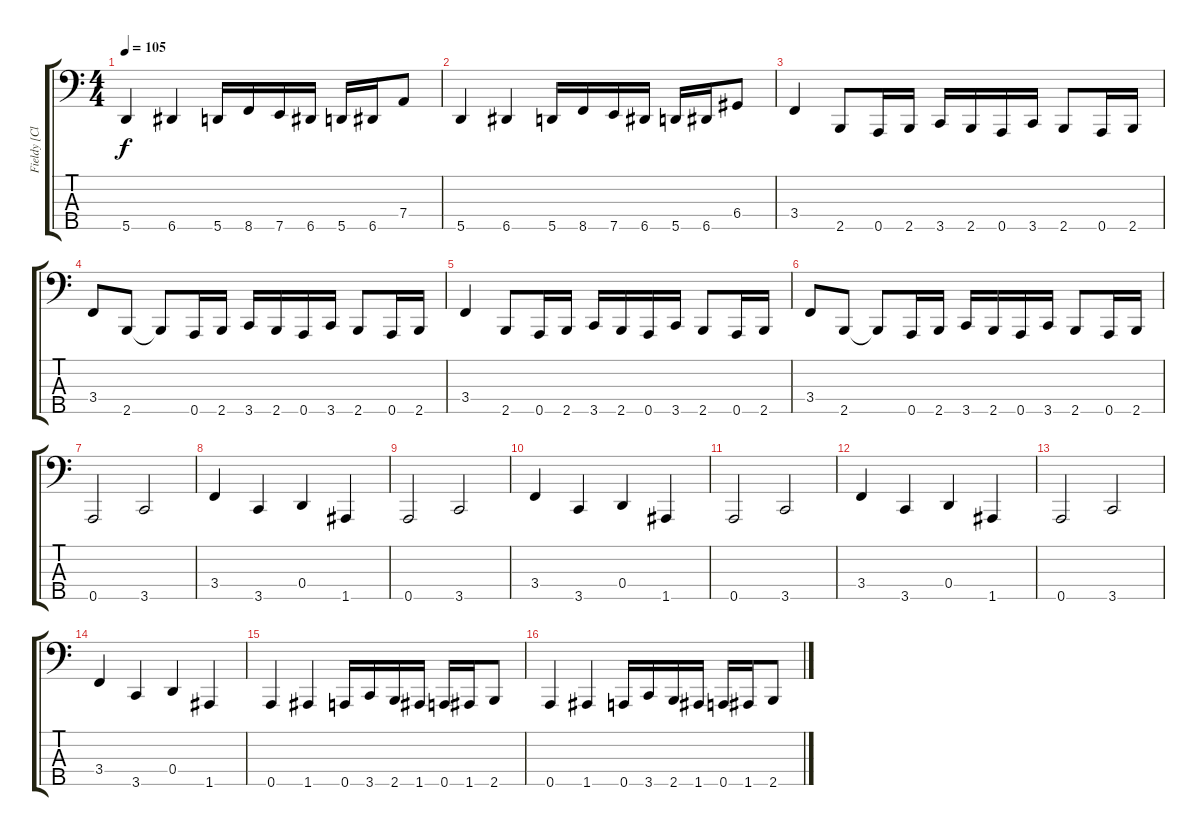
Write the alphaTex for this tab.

\track ("Fieldy [Clicks]" "Fieldy [Cl") {instrument slapbass1}
\staff {score tabs}
\tuning (F2 C2 G1 D1 A0) {hide}
\ts (4 4)
\tempo 105
\clef f4
\ks c
5.5.4{dy f} 6.5.4 5.5.16 8.5.16 7.5.16 6.5.16 5.5.16 6.5.16 7.4.8 |
5.5.4 6.5.4 5.5.16 8.5.16 7.5.16 6.5.16 5.5.16 6.5.16 6.4.8 |
3.4.4 2.5.8 0.5.16 2.5.16 3.5.16 2.5.16 0.5.16 3.5.16 2.5.8 0.5.16 2.5.16 |
3.4.8 2.5.8 2.5{t}.8 0.5.16 2.5.16 3.5.16 2.5.16 0.5.16 3.5.16 2.5.8 0.5.16 2.5.16 |
3.4.4 2.5.8 0.5.16 2.5.16 3.5.16 2.5.16 0.5.16 3.5.16 2.5.8 0.5.16 2.5.16 |
3.4.8 2.5.8 2.5{t}.8 0.5.16 2.5.16 3.5.16 2.5.16 0.5.16 3.5.16 2.5.8 0.5.16 2.5.16 |
0.5.2 3.5.2 |
3.4.4 3.5.4 0.4.4 1.5.4 |
0.5.2 3.5.2 |
3.4.4 3.5.4 0.4.4 1.5.4 |
0.5.2 3.5.2 |
3.4.4 3.5.4 0.4.4 1.5.4 |
0.5.2 3.5.2 |
3.4.4 3.5.4 0.4.4 1.5.4 |
0.5.4 1.5.4 0.5.16 3.5.16 2.5.16 1.5.16 0.5.16 1.5.16 2.5.8 |
0.5.4 1.5.4 0.5.16 3.5.16 2.5.16 1.5.16 0.5.16 1.5.16 2.5.8
